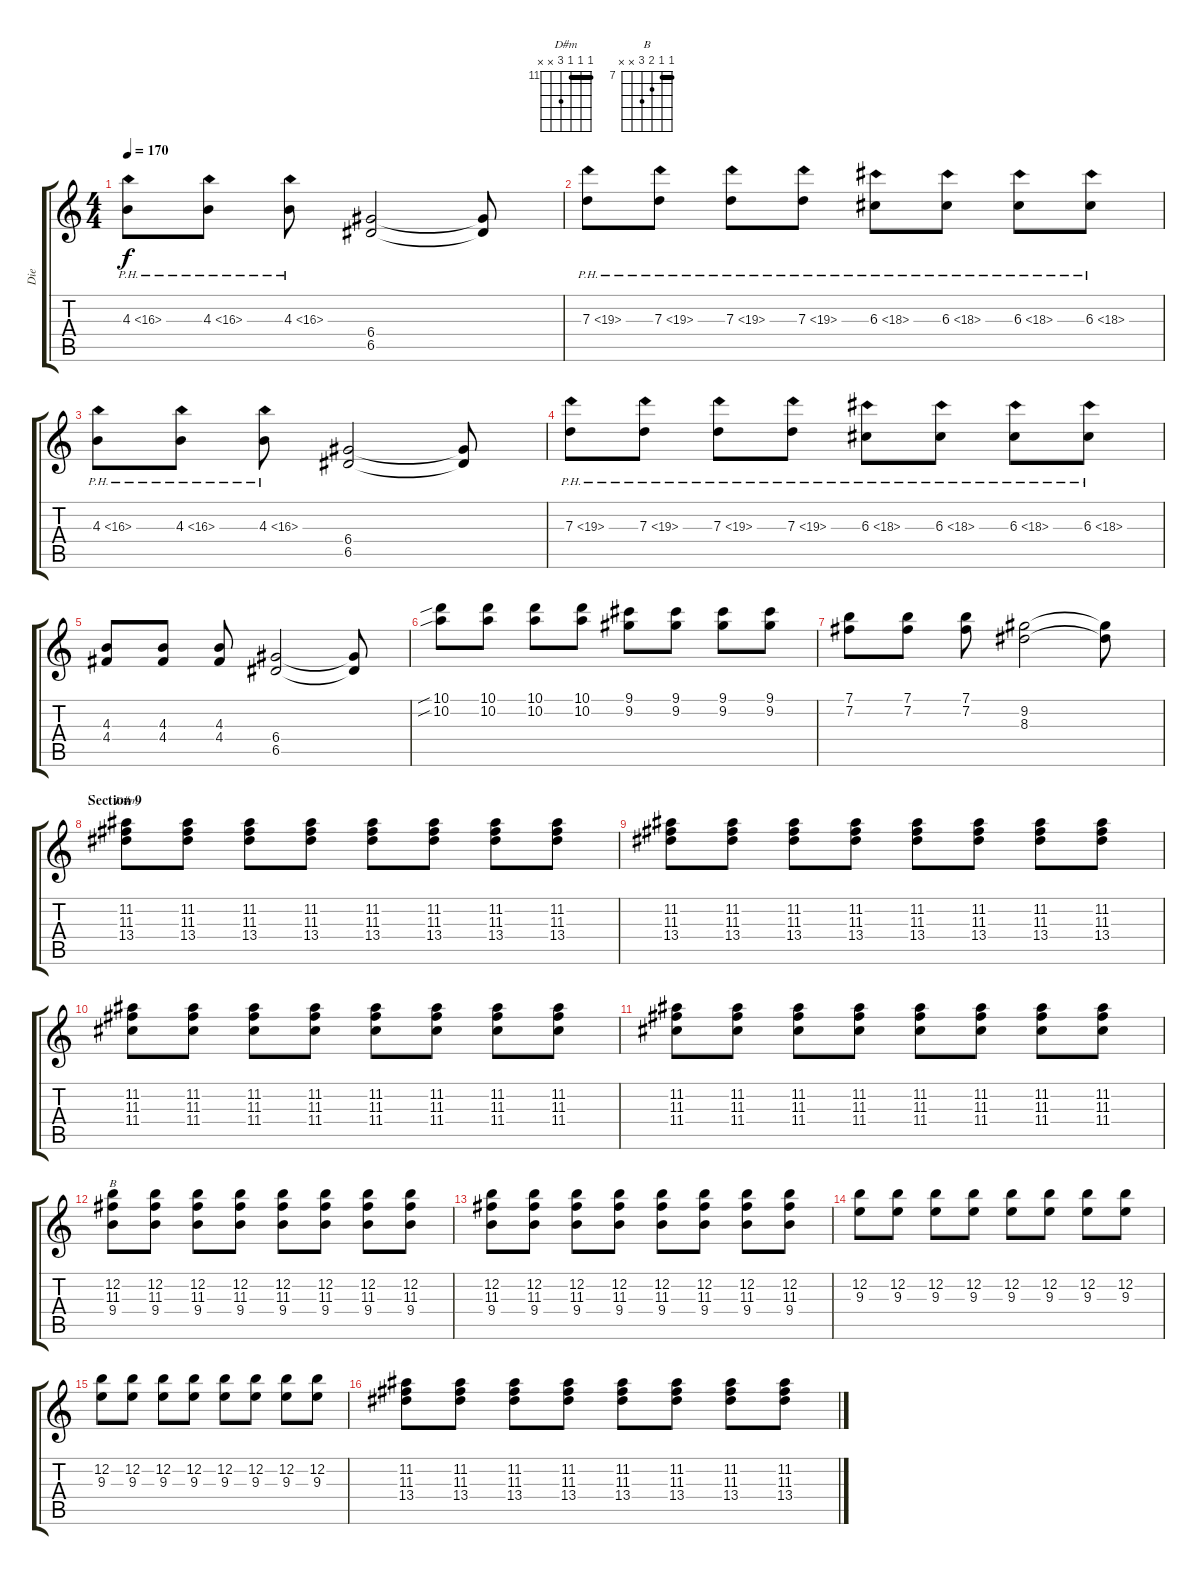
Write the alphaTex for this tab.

\track ("Die" "Die") {instrument distortionguitar}
\staff {score tabs}
\tuning (E4 B3 G3 D3 A2 E2) {hide}
\chord ("D#m" 11 11 11 13 x x) {firstfret 11 barre 11}
\chord ("B" 7 7 8 9 x x) {firstfret 7 barre 7}
\ts (4 4)
\tempo 170
\clef g2
\ks c
4.3{ph 12}.8{dy f} 4.3{ph 12}.8 4.3{ph 12}.8 (6.4 6.5).2 (6.4{t} 6.5{t}).8 |
7.3{ph 12}.8 7.3{ph 12}.8 7.3{ph 12}.8 7.3{ph 12}.8 6.3{ph 12}.8 6.3{ph 12}.8 6.3{ph 12}.8 6.3{ph 12}.8 |
4.3{ph 12}.8 4.3{ph 12}.8 4.3{ph 12}.8 (6.4 6.5).2 (6.4{t} 6.5{t}).8 |
7.3{ph 12}.8 7.3{ph 12}.8 7.3{ph 12}.8 7.3{ph 12}.8 6.3{ph 12}.8 6.3{ph 12}.8 6.3{ph 12}.8 6.3{ph 12}.8 |
(4.3 4.4).8 (4.3 4.4).8 (4.3 4.4).8 (6.4 6.5).2 (6.4{t} 6.5{t}).8 |
(10.1{sib} 10.2{sib}).8 (10.1 10.2).8 (10.1 10.2).8 (10.1 10.2).8 (9.1 9.2).8 (9.1 9.2).8 (9.1 9.2).8 (9.1 9.2).8 |
(7.1 7.2).8 (7.1 7.2).8 (7.1 7.2).8 (9.2 8.3).2 (9.2{t} 8.3{t}).8 |
\section ("" "Section 9")
(11.2 11.3 13.4).8{ch "D#m"} (11.2 11.3 13.4).8 (11.2 11.3 13.4).8 (11.2 11.3 13.4).8 (11.2 11.3 13.4).8 (11.2 11.3 13.4).8 (11.2 11.3 13.4).8 (11.2 11.3 13.4).8 |
(11.2 11.3 13.4).8 (11.2 11.3 13.4).8 (11.2 11.3 13.4).8 (11.2 11.3 13.4).8 (11.2 11.3 13.4).8 (11.2 11.3 13.4).8 (11.2 11.3 13.4).8 (11.2 11.3 13.4).8 |
(11.2 11.3 11.4).8 (11.2 11.3 11.4).8 (11.2 11.3 11.4).8 (11.2 11.3 11.4).8 (11.2 11.3 11.4).8 (11.2 11.3 11.4).8 (11.2 11.3 11.4).8 (11.2 11.3 11.4).8 |
(11.2 11.3 11.4).8 (11.2 11.3 11.4).8 (11.2 11.3 11.4).8 (11.2 11.3 11.4).8 (11.2 11.3 11.4).8 (11.2 11.3 11.4).8 (11.2 11.3 11.4).8 (11.2 11.3 11.4).8 |
(12.2 11.3 9.4).8{ch "B"} (12.2 11.3 9.4).8 (12.2 11.3 9.4).8 (12.2 11.3 9.4).8 (12.2 11.3 9.4).8 (12.2 11.3 9.4).8 (12.2 11.3 9.4).8 (12.2 11.3 9.4).8 |
(12.2 11.3 9.4).8 (12.2 11.3 9.4).8 (12.2 11.3 9.4).8 (12.2 11.3 9.4).8 (12.2 11.3 9.4).8 (12.2 11.3 9.4).8 (12.2 11.3 9.4).8 (12.2 11.3 9.4).8 |
(12.2 9.3).8 (12.2 9.3).8 (12.2 9.3).8 (12.2 9.3).8 (12.2 9.3).8 (12.2 9.3).8 (12.2 9.3).8 (12.2 9.3).8 |
(12.2 9.3).8 (12.2 9.3).8 (12.2 9.3).8 (12.2 9.3).8 (12.2 9.3).8 (12.2 9.3).8 (12.2 9.3).8 (12.2 9.3).8 |
(11.2 11.3 13.4).8{volume 10} (11.2 11.3 13.4).8 (11.2 11.3 13.4).8 (11.2 11.3 13.4).8 (11.2 11.3 13.4).8 (11.2 11.3 13.4).8 (11.2 11.3 13.4).8 (11.2 11.3 13.4).8
